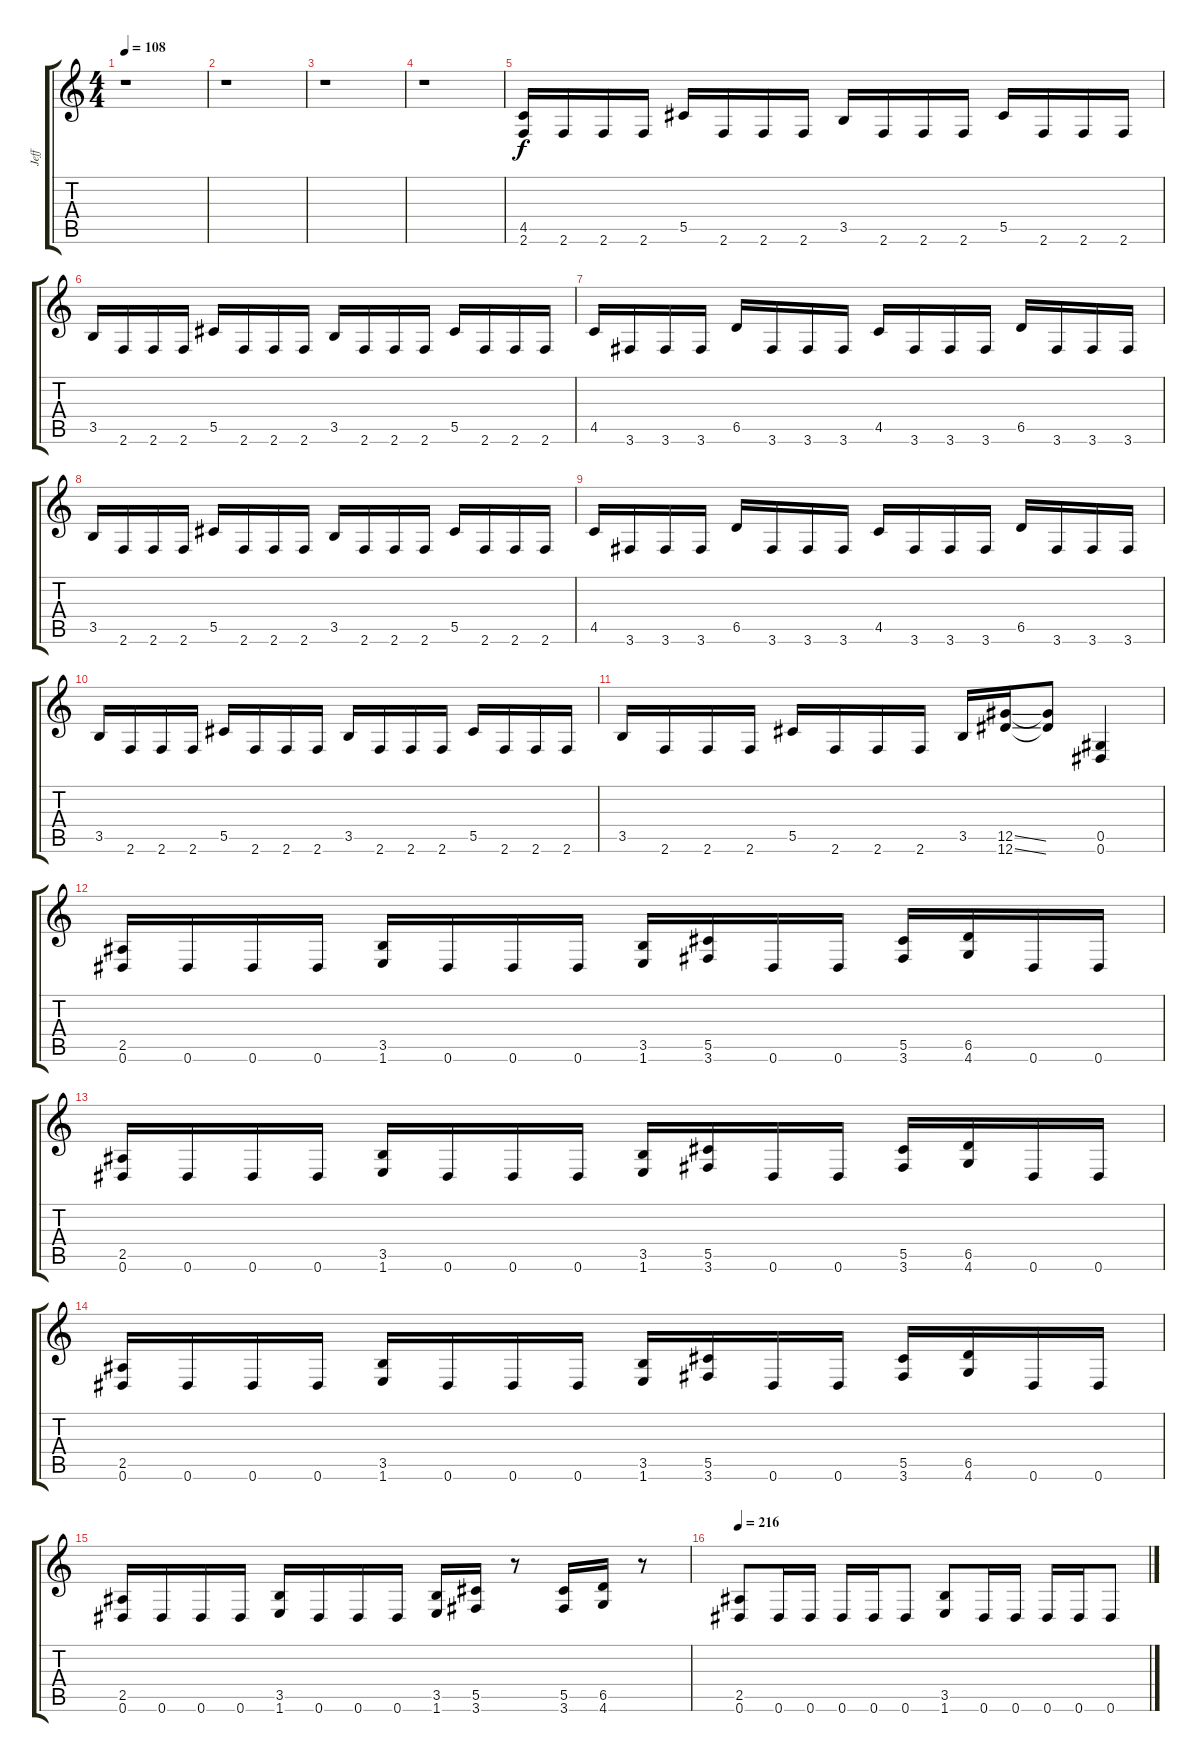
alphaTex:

\track ("Jeff" "Jeff") {instrument distortionguitar}
\staff {score tabs}
\tuning (Eb4 Bb3 Gb3 Db3 Ab2 Eb2) {hide}
\ts (4 4)
\tempo 108
\clef g2
\ks c
r.1{dy f instrument distortionguitar} |
r.1 |
r.1 |
r.1 |
(4.5 2.6).16 2.6.16 2.6.16 2.6.16 5.5.16 2.6.16 2.6.16 2.6.16 3.5.16 2.6.16 2.6.16 2.6.16 5.5.16 2.6.16 2.6.16 2.6.16 |
3.5.16 2.6.16 2.6.16 2.6.16 5.5.16 2.6.16 2.6.16 2.6.16 3.5.16 2.6.16 2.6.16 2.6.16 5.5.16 2.6.16 2.6.16 2.6.16 |
4.5.16 3.6.16 3.6.16 3.6.16 6.5.16 3.6.16 3.6.16 3.6.16 4.5.16 3.6.16 3.6.16 3.6.16 6.5.16 3.6.16 3.6.16 3.6.16 |
3.5.16 2.6.16 2.6.16 2.6.16 5.5.16 2.6.16 2.6.16 2.6.16 3.5.16 2.6.16 2.6.16 2.6.16 5.5.16 2.6.16 2.6.16 2.6.16 |
4.5.16 3.6.16 3.6.16 3.6.16 6.5.16 3.6.16 3.6.16 3.6.16 4.5.16 3.6.16 3.6.16 3.6.16 6.5.16 3.6.16 3.6.16 3.6.16 |
3.5.16 2.6.16 2.6.16 2.6.16 5.5.16 2.6.16 2.6.16 2.6.16 3.5.16 2.6.16 2.6.16 2.6.16 5.5.16 2.6.16 2.6.16 2.6.16 |
3.5.16 2.6.16 2.6.16 2.6.16 5.5.16 2.6.16 2.6.16 2.6.16 3.5.16 (12.5{ss} 12.6{ss}).16 (12.5{t} 12.6{t}).8 (0.5 0.6).4 |
(2.5 0.6).16 0.6.16 0.6.16 0.6.16 (3.5 1.6).16 0.6.16 0.6.16 0.6.16 (3.5 1.6).16 (5.5 3.6).16 0.6.16 0.6.16 (5.5 3.6).16 (6.5 4.6).16 0.6.16 0.6.16 |
(2.5 0.6).16 0.6.16 0.6.16 0.6.16 (3.5 1.6).16 0.6.16 0.6.16 0.6.16 (3.5 1.6).16 (5.5 3.6).16 0.6.16 0.6.16 (5.5 3.6).16 (6.5 4.6).16 0.6.16 0.6.16 |
(2.5 0.6).16 0.6.16 0.6.16 0.6.16 (3.5 1.6).16 0.6.16 0.6.16 0.6.16 (3.5 1.6).16 (5.5 3.6).16 0.6.16 0.6.16 (5.5 3.6).16 (6.5 4.6).16 0.6.16 0.6.16 |
(2.5 0.6).16 0.6.16 0.6.16 0.6.16 (3.5 1.6).16 0.6.16 0.6.16 0.6.16 (3.5 1.6).16 (5.5 3.6).16 r.8 (5.5 3.6).16 (6.5 4.6).16 r.8 |
\tempo 216
(2.5 0.6).8 0.6.16 0.6.16 0.6.16 0.6.16 0.6.8 (3.5 1.6).8 0.6.16 0.6.16 0.6.16 0.6.16 0.6.8
